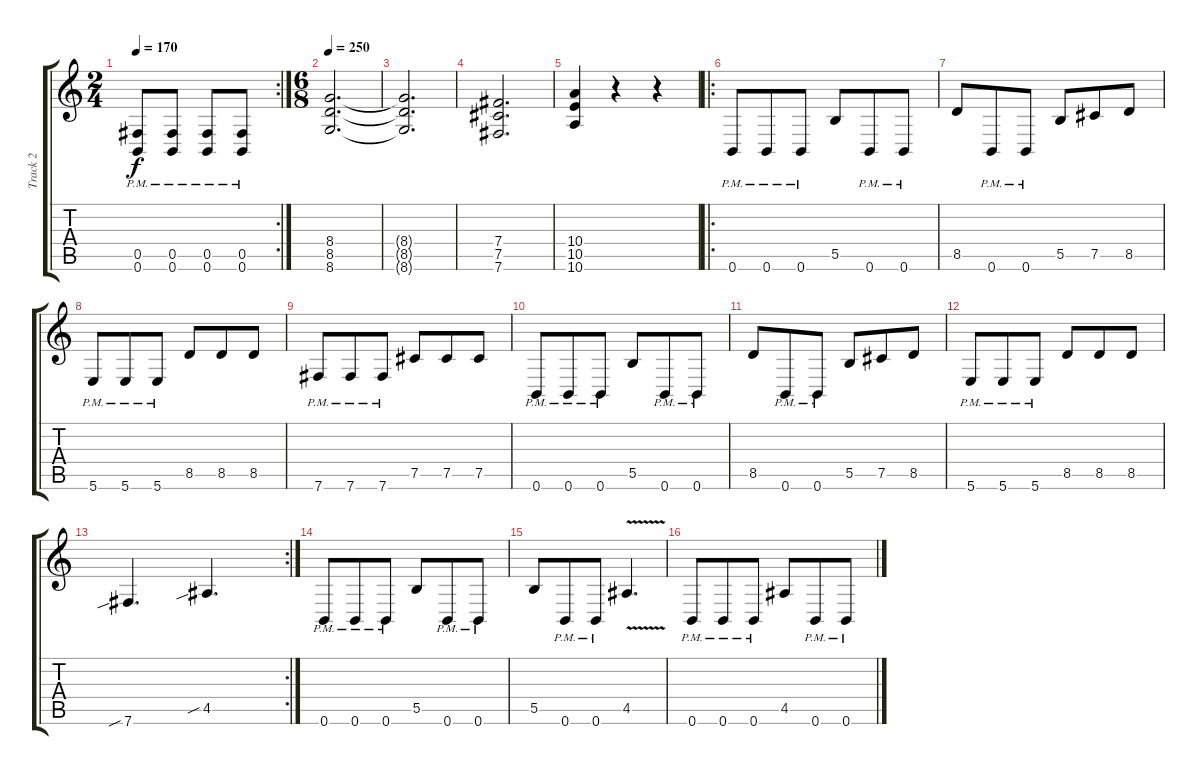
\track ("Track 2" "Track 2") {instrument distortionguitar}
\staff {score tabs}
\tuning (Db4 Ab3 E3 B2 Gb2 B1) {hide}
\rc 2
\ts (2 4)
\tempo 170
\clef g2
\ks c
(0.5{pm} 0.6{pm}).8{dy f} (0.5{pm} 0.6{pm}).8 (0.5{pm} 0.6{pm}).8 (0.5{pm} 0.6{pm}).8 |
\ts (6 8)
\tempo 250
(8.4 8.5 8.6).2{d} |
(8.4{t} 8.5{t} 8.6{t}).2{d} |
(7.4 7.5 7.6).2{d} |
(10.4 10.5 10.6).4 r.4 r.4 |
\ro
0.6{pm}.8 0.6{pm}.8 0.6{pm}.8 5.5.8 0.6{pm}.8 0.6{pm}.8 |
8.5.8 0.6{pm}.8 0.6{pm}.8 5.5.8 7.5.8 8.5.8 |
5.6{pm}.8 5.6{pm}.8 5.6{pm}.8 8.5.8 8.5.8 8.5.8 |
7.6{pm}.8 7.6{pm}.8 7.6{pm}.8 7.5.8 7.5.8 7.5.8 |
0.6{pm}.8 0.6{pm}.8 0.6{pm}.8 5.5.8 0.6{pm}.8 0.6{pm}.8 |
8.5.8 0.6{pm}.8 0.6{pm}.8 5.5.8 7.5.8 8.5.8 |
5.6{pm}.8 5.6{pm}.8 5.6{pm}.8 8.5.8 8.5.8 8.5.8 |
\rc 2
7.6{sib}.4{d} 4.5{sib}.4{d} |
0.6{pm}.8 0.6{pm}.8 0.6{pm}.8 5.5.8 0.6{pm}.8 0.6{pm}.8 |
5.5.8 0.6{pm}.8 0.6{pm}.8 4.5{v}.4{d} |
0.6{pm}.8 0.6{pm}.8 0.6{pm}.8 4.5.8 0.6{pm}.8 0.6{pm}.8
